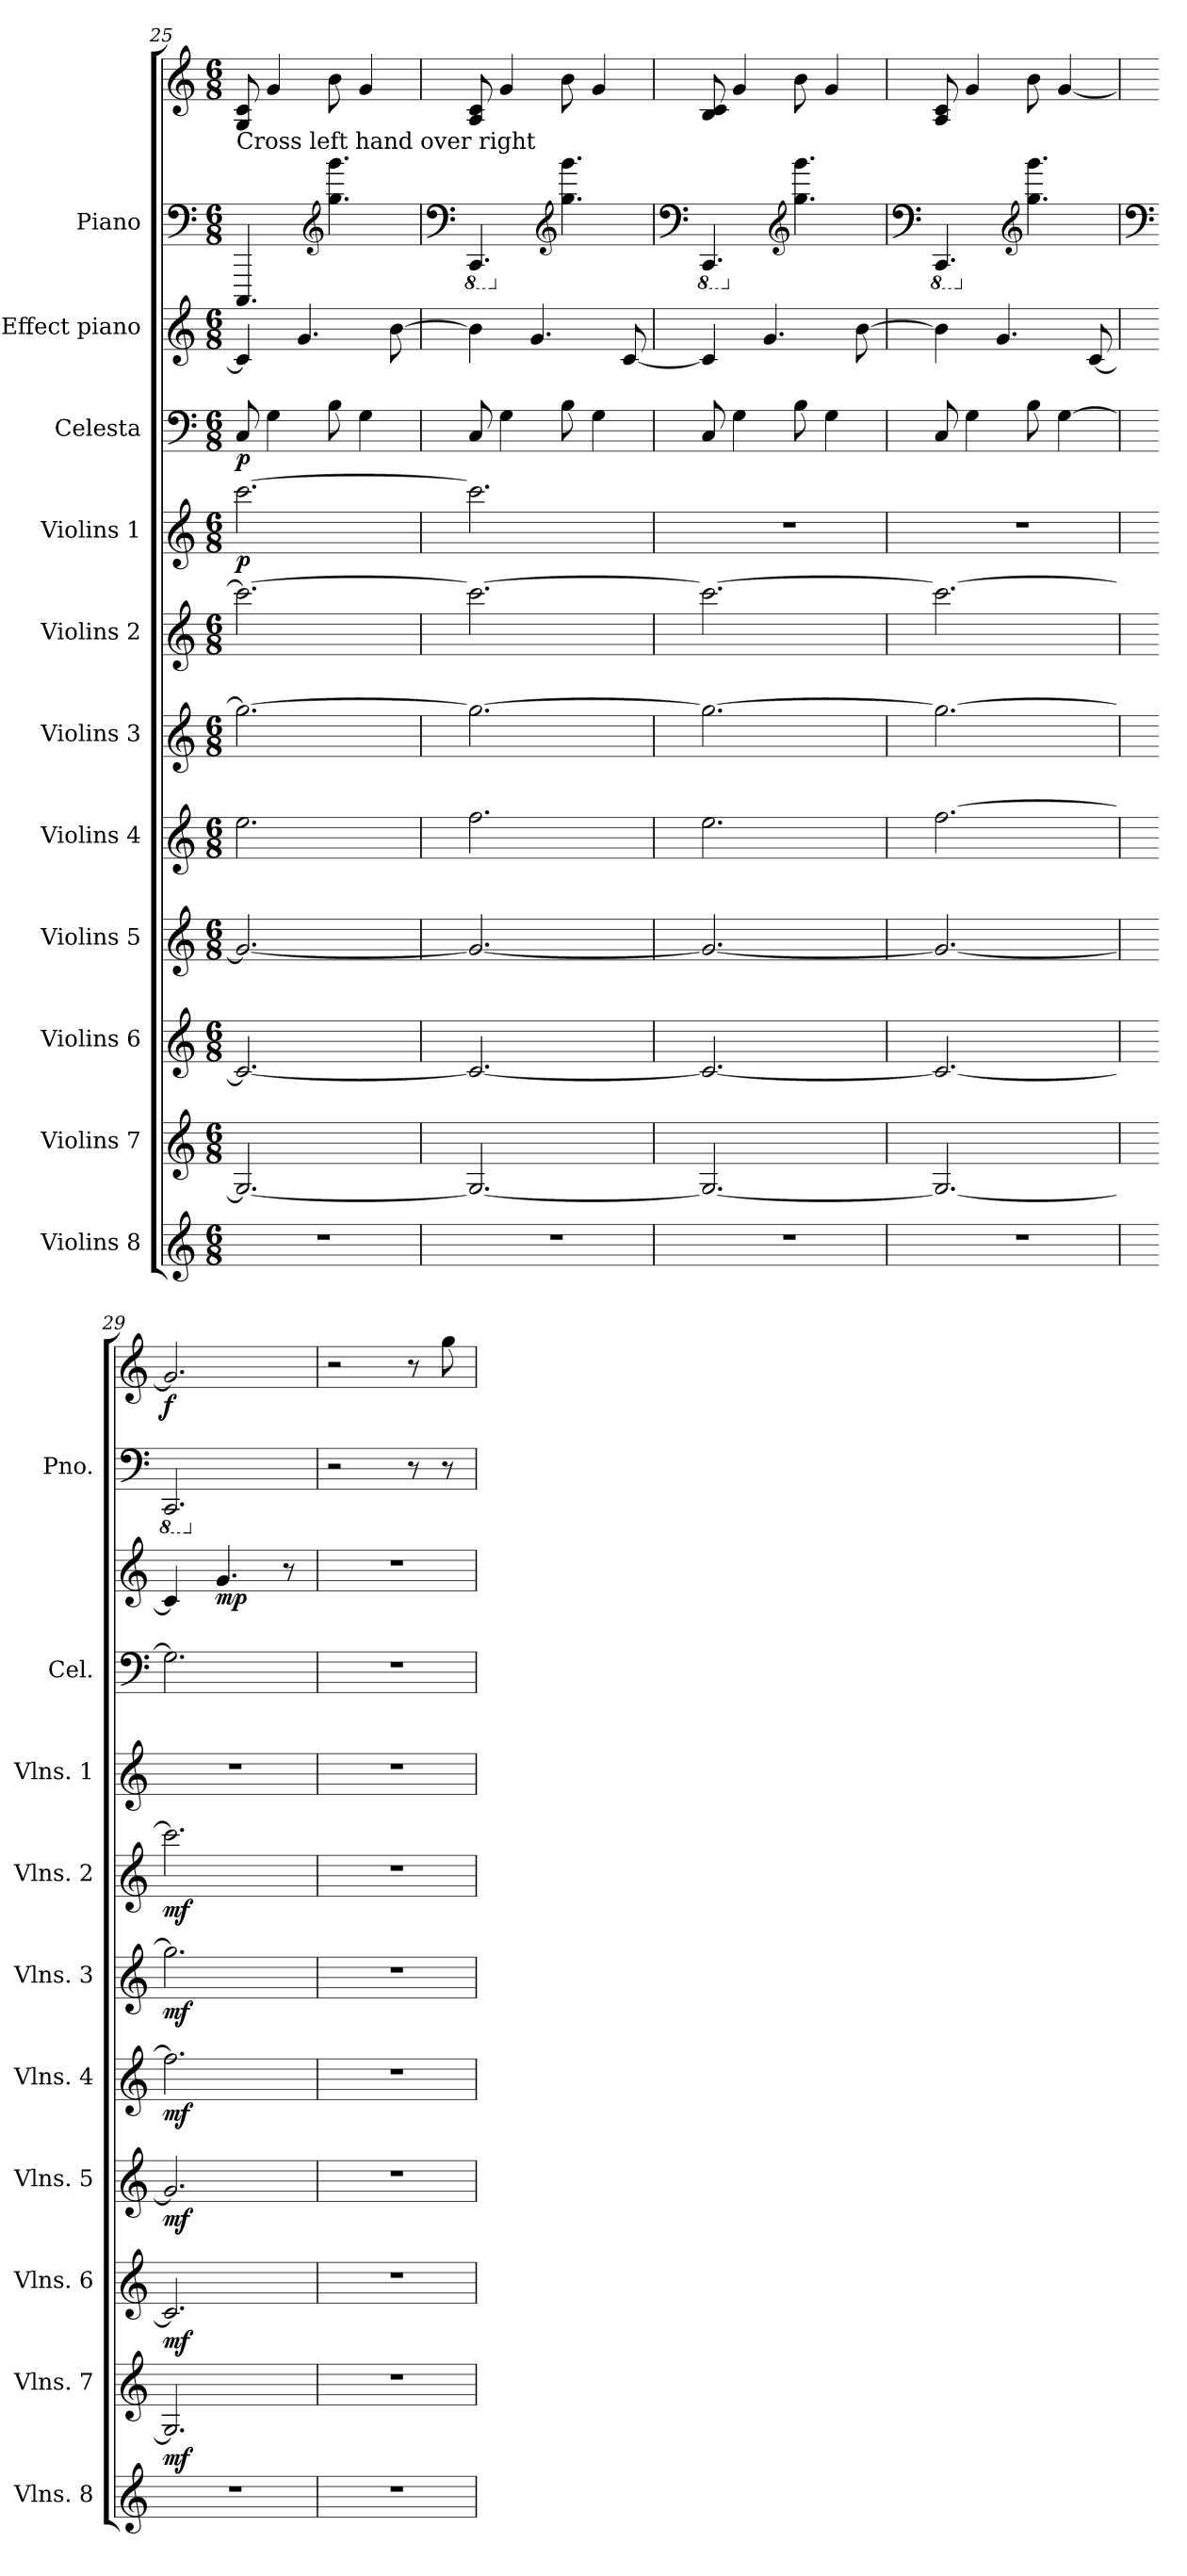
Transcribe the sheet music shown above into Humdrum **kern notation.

**kern	**kern	**dynam	**kern	**dynam	**kern	**dynam	**kern	**dynam	**kern	**dynam	**kern	**dynam	**kern	**dynam	**kern	**dynam	**kern	**dynam	**kern	**kern	**dynam
*part11	*part10	*part10	*part9	*part9	*part8	*part8	*part7	*part7	*part6	*part6	*part5	*part5	*part4	*part4	*part3	*part3	*part2	*part2	*part1	*part1	*part1
*staff12	*staff11	*staff11	*staff10	*staff10	*staff9	*staff9	*staff8	*staff8	*staff7	*staff7	*staff6	*staff6	*staff5	*staff5	*staff4	*staff4	*staff3	*staff3	*staff2	*staff1	*staff1/2
*I"Violins 8	*I"Violins 7	*	*I"Violins 6	*	*I"Violins 5	*	*I"Violins 4	*	*I"Violins 3	*	*I"Violins 2	*	*I"Violins 1	*	*I"Celesta	*	*I"Effect piano	*	*I"Piano	*	*
*I'Vlns. 8	*I'Vlns. 7	*	*I'Vlns. 6	*	*I'Vlns. 5	*	*I'Vlns. 4	*	*I'Vlns. 3	*	*I'Vlns. 2	*	*I'Vlns. 1	*	*I'Cel.	*	*	*	*I'Pno.	*	*
!!LO:PB:g=z
*clefG2	*clefG2	*	*clefG2	*	*clefG2	*	*clefG2	*	*clefG2	*	*clefG2	*	*clefG2	*	*clefF4	*	*clefG2	*	*clefF4	*clefG2	*
*k[]	*k[]	*	*k[]	*	*k[]	*	*k[]	*	*k[]	*	*k[]	*	*k[]	*	*k[]	*	*k[]	*	*k[]	*k[]	*
*M6/8	*M6/8	*	*M6/8	*	*M6/8	*	*M6/8	*	*M6/8	*	*M6/8	*	*M6/8	*	*M6/8	*	*M6/8	*	*M6/8	*M6/8	*
*	*	*	*	*	*	*	*	*	*	*	*	*	*8va	*	*	*	*	*	*	*	*
=25	=25	=25	=25	=25	=25	=25	=25	=25	=25	=25	=25	=25	=25	=25	=25	=25	=25	=25	=25	=25	=25
!	!	!	!	!	!	!	!	!	!	!	!	!	!	!	!	!	!	!	!LO:TX:a:t=Cross left hand over right	!	!
!	!	!	!	!	!	!	!	!	!	!	!	!	!	!LO:DY:b	!	!LO:DY:b	!	!	!	!	!
2.r	2.G/_	.	2.c/_	.	2.g/_	.	2.ee\	.	2.gg\_	.	2.ccc\_	.	[2.cccc\	p	8C/	p	4c/]	.	4.CCC/	8G/ 8c/	.
.	.	.	.	.	.	.	.	.	.	.	.	.	.	.	4G\	.	.	.	.	4g/	.
.	.	.	.	.	.	.	.	.	.	.	.	.	.	.	.	.	4.g/	.	.	.	.
*	*	*	*	*	*	*	*	*	*	*	*	*	*	*	*	*	*	*	*clefG2	*	*
.	.	.	.	.	.	.	.	.	.	.	.	.	.	.	8B\	.	.	.	4.gg\ 4.ggg\	8b\	.
.	.	.	.	.	.	.	.	.	.	.	.	.	.	.	4G\	.	.	.	.	4g/	.
.	.	.	.	.	.	.	.	.	.	.	.	.	.	.	.	.	[8b\	.	.	.	.
=26	=26	=26	=26	=26	=26	=26	=26	=26	=26	=26	=26	=26	=26	=26	=26	=26	=26	=26	=26	=26	=26
*	*	*	*	*	*	*	*	*	*	*	*	*	*	*	*	*	*	*	*clefF4	*	*
*	*	*	*	*	*	*	*	*	*	*	*	*	*	*	*	*	*	*	*8ba	*	*
2.r	2.G/_	.	2.c/_	.	2.g/_	.	2.ff\	.	2.gg\_	.	2.ccc\_	.	2.cccc\]	.	8C/	.	4b\]	.	4.CCC/	8A/ 8c/	.
.	.	.	.	.	.	.	.	.	.	.	.	.	.	.	4G\	.	.	.	.	4g/	.
.	.	.	.	.	.	.	.	.	.	.	.	.	.	.	.	.	4.g/	.	.	.	.
*	*	*	*	*	*	*	*	*	*	*	*	*	*	*	*	*	*	*	*clefG2	*	*
*	*	*	*	*	*	*	*	*	*	*	*	*	*	*	*	*	*	*	*X8ba	*	*
.	.	.	.	.	.	.	.	.	.	.	.	.	.	.	8B\	.	.	.	4.gg\ 4.ggg\	8b\	.
.	.	.	.	.	.	.	.	.	.	.	.	.	.	.	4G\	.	.	.	.	4g/	.
.	.	.	.	.	.	.	.	.	.	.	.	.	.	.	.	.	[8c/	.	.	.	.
=27	=27	=27	=27	=27	=27	=27	=27	=27	=27	=27	=27	=27	=27	=27	=27	=27	=27	=27	=27	=27	=27
*	*	*	*	*	*	*	*	*	*	*	*	*	*	*	*	*	*	*	*clefF4	*	*
*	*	*	*	*	*	*	*	*	*	*	*	*	*X8va	*	*	*	*	*	*	*	*
*	*	*	*	*	*	*	*	*	*	*	*	*	*	*	*	*	*	*	*8ba	*	*
2.r	2.G/_	.	2.c/_	.	2.g/_	.	2.ee\	.	2.gg\_	.	2.ccc\_	.	2.r	.	8C/	.	4c/]	.	4.CCC/	8B/ 8c/	.
.	.	.	.	.	.	.	.	.	.	.	.	.	.	.	4G\	.	.	.	.	4g/	.
.	.	.	.	.	.	.	.	.	.	.	.	.	.	.	.	.	4.g/	.	.	.	.
*	*	*	*	*	*	*	*	*	*	*	*	*	*	*	*	*	*	*	*clefG2	*	*
*	*	*	*	*	*	*	*	*	*	*	*	*	*	*	*	*	*	*	*X8ba	*	*
.	.	.	.	.	.	.	.	.	.	.	.	.	.	.	8B\	.	.	.	4.gg\ 4.ggg\	8b\	.
.	.	.	.	.	.	.	.	.	.	.	.	.	.	.	4G\	.	.	.	.	4g/	.
.	.	.	.	.	.	.	.	.	.	.	.	.	.	.	.	.	[8b\	.	.	.	.
=28	=28	=28	=28	=28	=28	=28	=28	=28	=28	=28	=28	=28	=28	=28	=28	=28	=28	=28	=28	=28	=28
*	*	*	*	*	*	*	*	*	*	*	*	*	*	*	*	*	*	*	*clefF4	*	*
*	*	*	*	*	*	*	*	*	*	*	*	*	*	*	*	*	*	*	*8ba	*	*
2.r	2.G/_	.	2.c/_	.	2.g/_	.	[2.ff\	.	2.gg\_	.	2.ccc\_	.	2.r	.	8C/	.	4b\]	.	4.CCC/	8A/ 8c/	.
.	.	.	.	.	.	.	.	.	.	.	.	.	.	.	4G\	.	.	.	.	4g/	.
.	.	.	.	.	.	.	.	.	.	.	.	.	.	.	.	.	4.g/	.	.	.	.
*	*	*	*	*	*	*	*	*	*	*	*	*	*	*	*	*	*	*	*clefG2	*	*
*	*	*	*	*	*	*	*	*	*	*	*	*	*	*	*	*	*	*	*X8ba	*	*
.	.	.	.	.	.	.	.	.	.	.	.	.	.	.	8B\	.	.	.	4.gg\ 4.ggg\	8b\	.
.	.	.	.	.	.	.	.	.	.	.	.	.	.	.	[4G\	.	.	.	.	[4g/	.
.	.	.	.	.	.	.	.	.	.	.	.	.	.	.	.	.	[8c/	.	.	.	.
=29	=29	=29	=29	=29	=29	=29	=29	=29	=29	=29	=29	=29	=29	=29	=29	=29	=29	=29	=29	=29	=29
*	*	*	*	*	*	*	*	*	*	*	*	*	*	*	*	*	*	*	*clefF4	*	*
*	*	*	*	*	*	*	*	*	*	*	*	*	*	*	*	*	*	*	*8ba	*	*
!	!	!LO:DY:b	!	!LO:DY:b	!	!LO:DY:b	!	!LO:DY:b	!	!LO:DY:b	!	!LO:DY:b	!	!	!	!	!	!	!	!	!LO:DY:b
2.r	2.G/]	mf	2.c/]	mf	2.g/]	mf	2.ff\]	mf	2.gg\]	mf	2.ccc\]	mf	2.r	.	2.G\]	.	4c/]	.	2.CCC/	2.g/]	f
!	!	!	!	!	!	!	!	!	!	!	!	!	!	!	!	!	!	!LO:DY:b	!	!	!
.	.	.	.	.	.	.	.	.	.	.	.	.	.	.	.	.	4.g/	mp	.	.	.
.	.	.	.	.	.	.	.	.	.	.	.	.	.	.	.	.	8r	.	.	.	.
=30	=30	=30	=30	=30	=30	=30	=30	=30	=30	=30	=30	=30	=30	=30	=30	=30	=30	=30	=30	=30	=30
*	*	*	*	*	*	*	*	*	*	*	*	*	*	*	*	*	*	*	*X8ba	*	*
2.r	2.r	.	2.r	.	2.r	.	2.r	.	2.r	.	2.r	.	2.r	.	2.r	.	2.r	.	2r	2r	.
.	.	.	.	.	.	.	.	.	.	.	.	.	.	.	.	.	.	.	8r	8r	.
.	.	.	.	.	.	.	.	.	.	.	.	.	.	.	.	.	.	.	8r	8gg\	.
=	=	=	=	=	=	=	=	=	=	=	=	=	=	=	=	=	=	=	=	=	=
*-	*-	*-	*-	*-	*-	*-	*-	*-	*-	*-	*-	*-	*-	*-	*-	*-	*-	*-	*-	*-	*-
